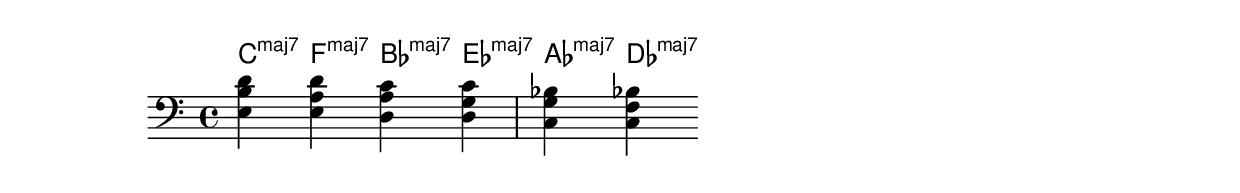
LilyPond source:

\version "2.18.2"

upper = \relative c'' {
  \clef treble
  \key c \major
  \time 4/4
  
  c f, bes ees, aes des,
}

lower = \relative c {
  \clef bass
  \key c \major
  \time 4/4

  <e b' d>4 <e a d> <d a' c> <d g c> <c g' bes> <c f bes!>
}

harmonies = \chordmode {
  \set majorSevenSymbol = \markup {maj7}
  c4:maj7 f:maj7 bes:maj7 ees:maj7 aes:maj7 des:maj7
}

\score {
  <<
    \new ChordNames {
      \harmonies
    }
    \new Staff = "lower" \lower
  >>
  \layout { }
}
